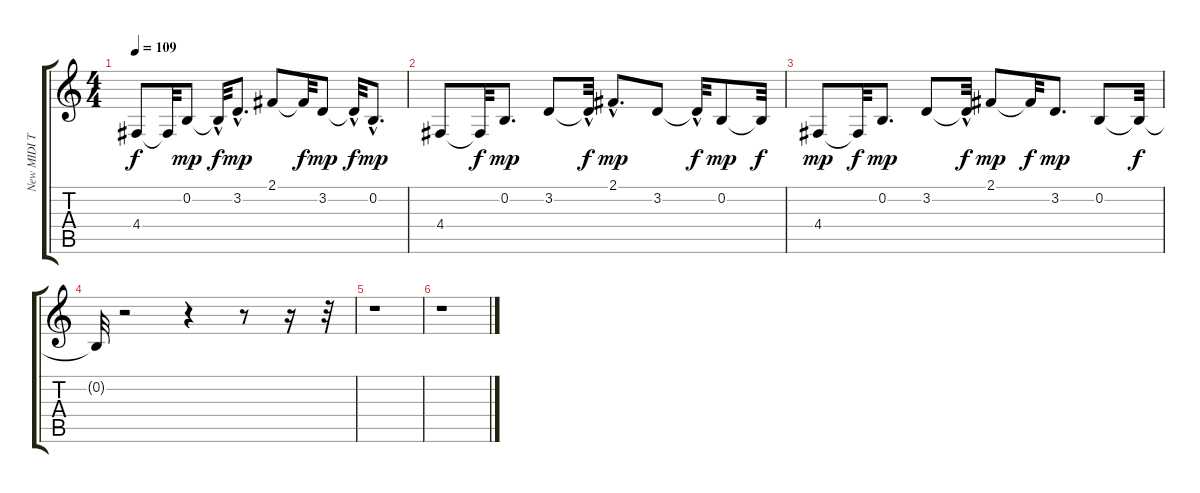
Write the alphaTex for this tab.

\track ("New MIDI Track" "New MIDI T") {instrument orchestralharp}
\staff {score tabs}
\tuning (E4 B3 G3 D3 A2 E2) {hide}
\ts (4 4)
\tempo 109
\clef g2
\ks c
4.4{t}.8{dy f} 4.4{t}.32 0.2.8{dy mp} 0.2{hac t}.32{dy f} 3.2{hac}.8{d dy mp} 2.1.8 2.1{t}.32{dy f} 3.2.8{dy mp} 3.2{hac t}.32{dy f} 0.2{hac}.8{d dy mp} |
4.4.8 4.4{t}.32{dy f} 0.2.8{d dy mp} 3.2.8 3.2{hac t}.32{dy f} 2.1{hac}.8{d dy mp} 3.2.8 3.2{hac t}.32{dy f} 0.2.8{dy mp} 0.2{t}.32{dy f} |
4.4.8{dy mp} 4.4{t}.32{dy f} 0.2.8{d dy mp} 3.2.8 3.2{hac t}.32{dy f} 2.1.8{dy mp} 2.1{t}.32{dy f} 3.2.8{d dy mp} 0.2.8 0.2{t}.32{dy f} |
0.2{t}.32 r.2 r.4 r.8 r.16 r.32 |
r.1 |
r.1
